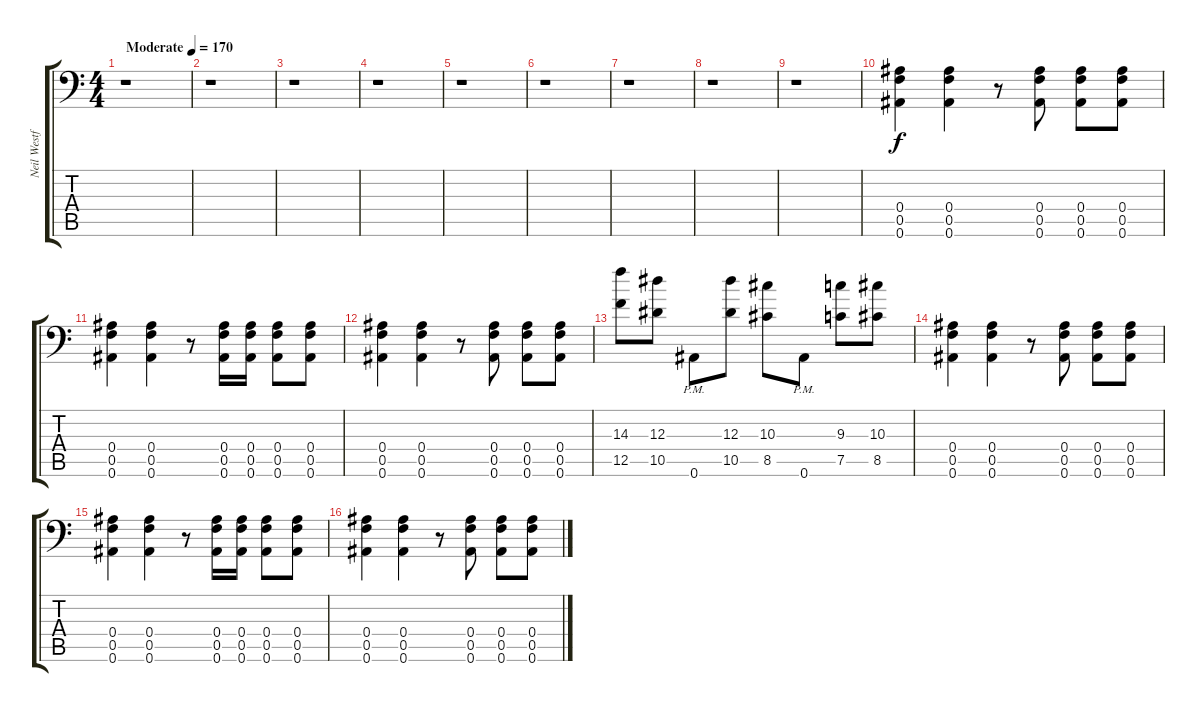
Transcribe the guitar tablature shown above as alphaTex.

\track ("Neil Westfall - Rhythm Guitar (Right)" "Neil Westf") {instrument distortionguitar}
\staff {score tabs}
\tuning (C4 G3 Eb3 Bb2 F2 Bb1) {hide}
\ts (4 4)
\tempo (170 "Moderate")
\clef f4
\ks c
r.1{dy f instrument distortionguitar} |
r.1 |
r.1 |
r.1 |
r.1 |
r.1 |
r.1 |
r.1 |
r.1 |
(0.4 0.5 0.6).4 (0.4 0.5 0.6).4 r.8 (0.4 0.5 0.6).8 (0.4 0.5 0.6).8 (0.4 0.5 0.6).8 |
(0.4 0.5 0.6).4 (0.4 0.5 0.6).4 r.8 (0.4 0.5 0.6).16 (0.4 0.5 0.6).16 (0.4 0.5 0.6).8 (0.4 0.5 0.6).8 |
(0.4 0.5 0.6).4 (0.4 0.5 0.6).4 r.8 (0.4 0.5 0.6).8 (0.4 0.5 0.6).8 (0.4 0.5 0.6).8 |
(14.3 12.5).8 (12.3 10.5).8 0.6{pm}.8 (12.3 10.5).8 (10.3 8.5).8 0.6{pm}.8 (9.3 7.5).8 (10.3 8.5).8 |
(0.4 0.5 0.6).4 (0.4 0.5 0.6).4 r.8 (0.4 0.5 0.6).8 (0.4 0.5 0.6).8 (0.4 0.5 0.6).8 |
(0.4 0.5 0.6).4 (0.4 0.5 0.6).4 r.8 (0.4 0.5 0.6).16 (0.4 0.5 0.6).16 (0.4 0.5 0.6).8 (0.4 0.5 0.6).8 |
(0.4 0.5 0.6).4 (0.4 0.5 0.6).4 r.8 (0.4 0.5 0.6).8 (0.4 0.5 0.6).8 (0.4 0.5 0.6).8
